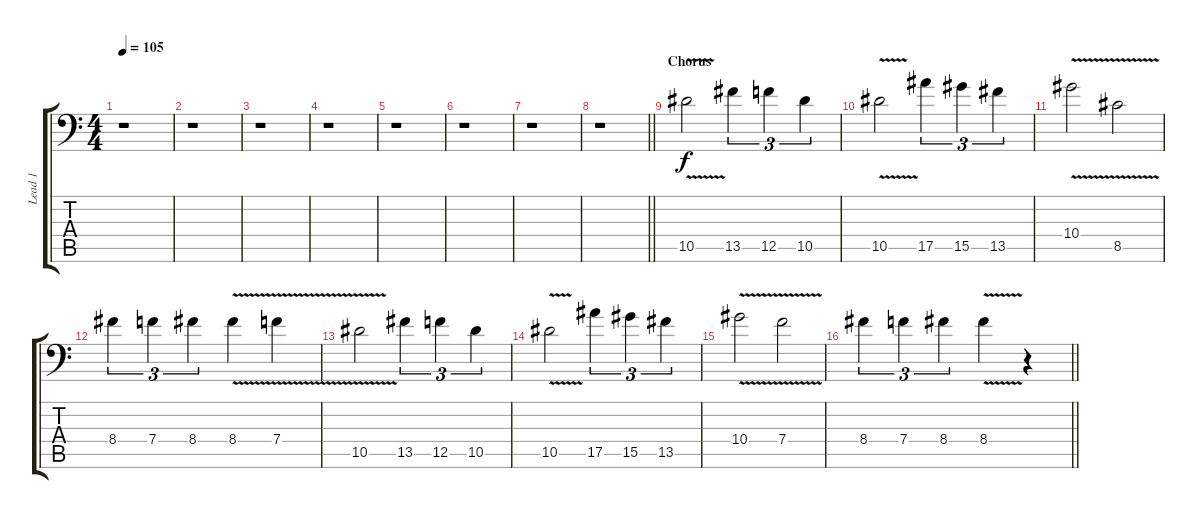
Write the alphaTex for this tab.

\track ("Lead 1" "Lead 1") {instrument overdrivenguitar}
\staff {score tabs}
\tuning (C4 G3 Eb3 Bb2 F2 Bb1) {hide}
\ts (4 4)
\tempo 105
\clef f4
\ks c
r.1{dy f} |
r.1 |
r.1 |
r.1 |
r.1 |
r.1 |
r.1 |
\barLineRight lightlight
r.1 |
\section ("" "Chorus")
10.5{v}.2 13.5.4{tu (3 2)} 12.5.4{tu (3 2)} 10.5.4{tu (3 2)} |
10.5{v}.2 17.5.4{tu (3 2)} 15.5.4{tu (3 2)} 13.5.4{tu (3 2)} |
10.4{v}.2 8.5{v}.2 |
8.4.4{tu (3 2)} 7.4.4{tu (3 2)} 8.4.4{tu (3 2)} 8.4{v}.4 7.4{v}.4 |
10.5{v}.2 13.5.4{tu (3 2)} 12.5.4{tu (3 2)} 10.5.4{tu (3 2)} |
10.5{v}.2 17.5.4{tu (3 2)} 15.5.4{tu (3 2)} 13.5.4{tu (3 2)} |
10.4{v}.2 7.4{v}.2 |
\barLineRight lightlight
8.4.4{tu (3 2)} 7.4.4{tu (3 2)} 8.4.4{tu (3 2)} 8.4{v}.4 r.4
